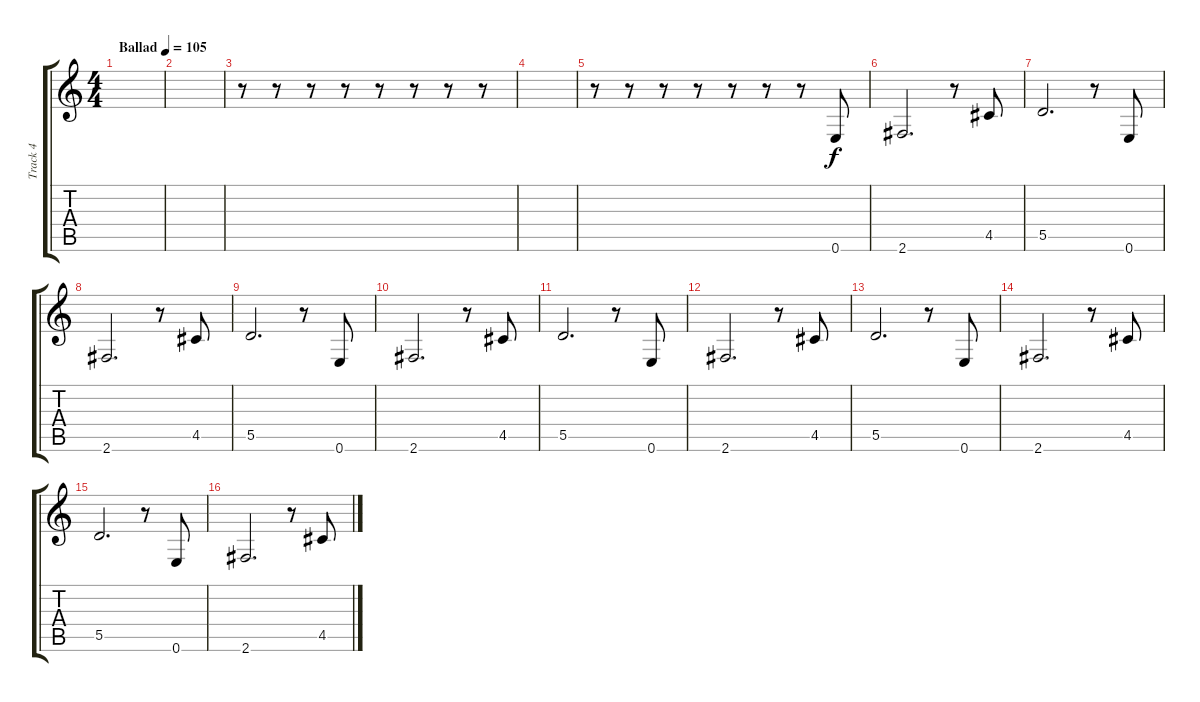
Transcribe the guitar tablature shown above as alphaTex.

\track ("Track 4" "Track 4") {instrument overdrivenguitar}
\staff {score tabs}
\tuning (E4 B3 G3 D3 A2 E2) {hide}
\ts (4 4)
\tempo (105 "Ballad")
\clef g2
\ks c
|
|
r.8 r.8 r.8 r.8 r.8 r.8 r.8 r.8 |
|
r.8 r.8 r.8 r.8 r.8 r.8 r.8 0.6.8 |
2.6.2{d} r.8 4.5.8 |
5.5.2{d} r.8 0.6.8 |
2.6.2{d} r.8 4.5.8 |
5.5.2{d} r.8 0.6.8 |
2.6.2{d} r.8 4.5.8 |
5.5.2{d} r.8 0.6.8 |
2.6.2{d} r.8 4.5.8 |
5.5.2{d} r.8 0.6.8 |
2.6.2{d} r.8 4.5.8 |
5.5.2{d} r.8 0.6.8 |
2.6.2{d} r.8 4.5.8
